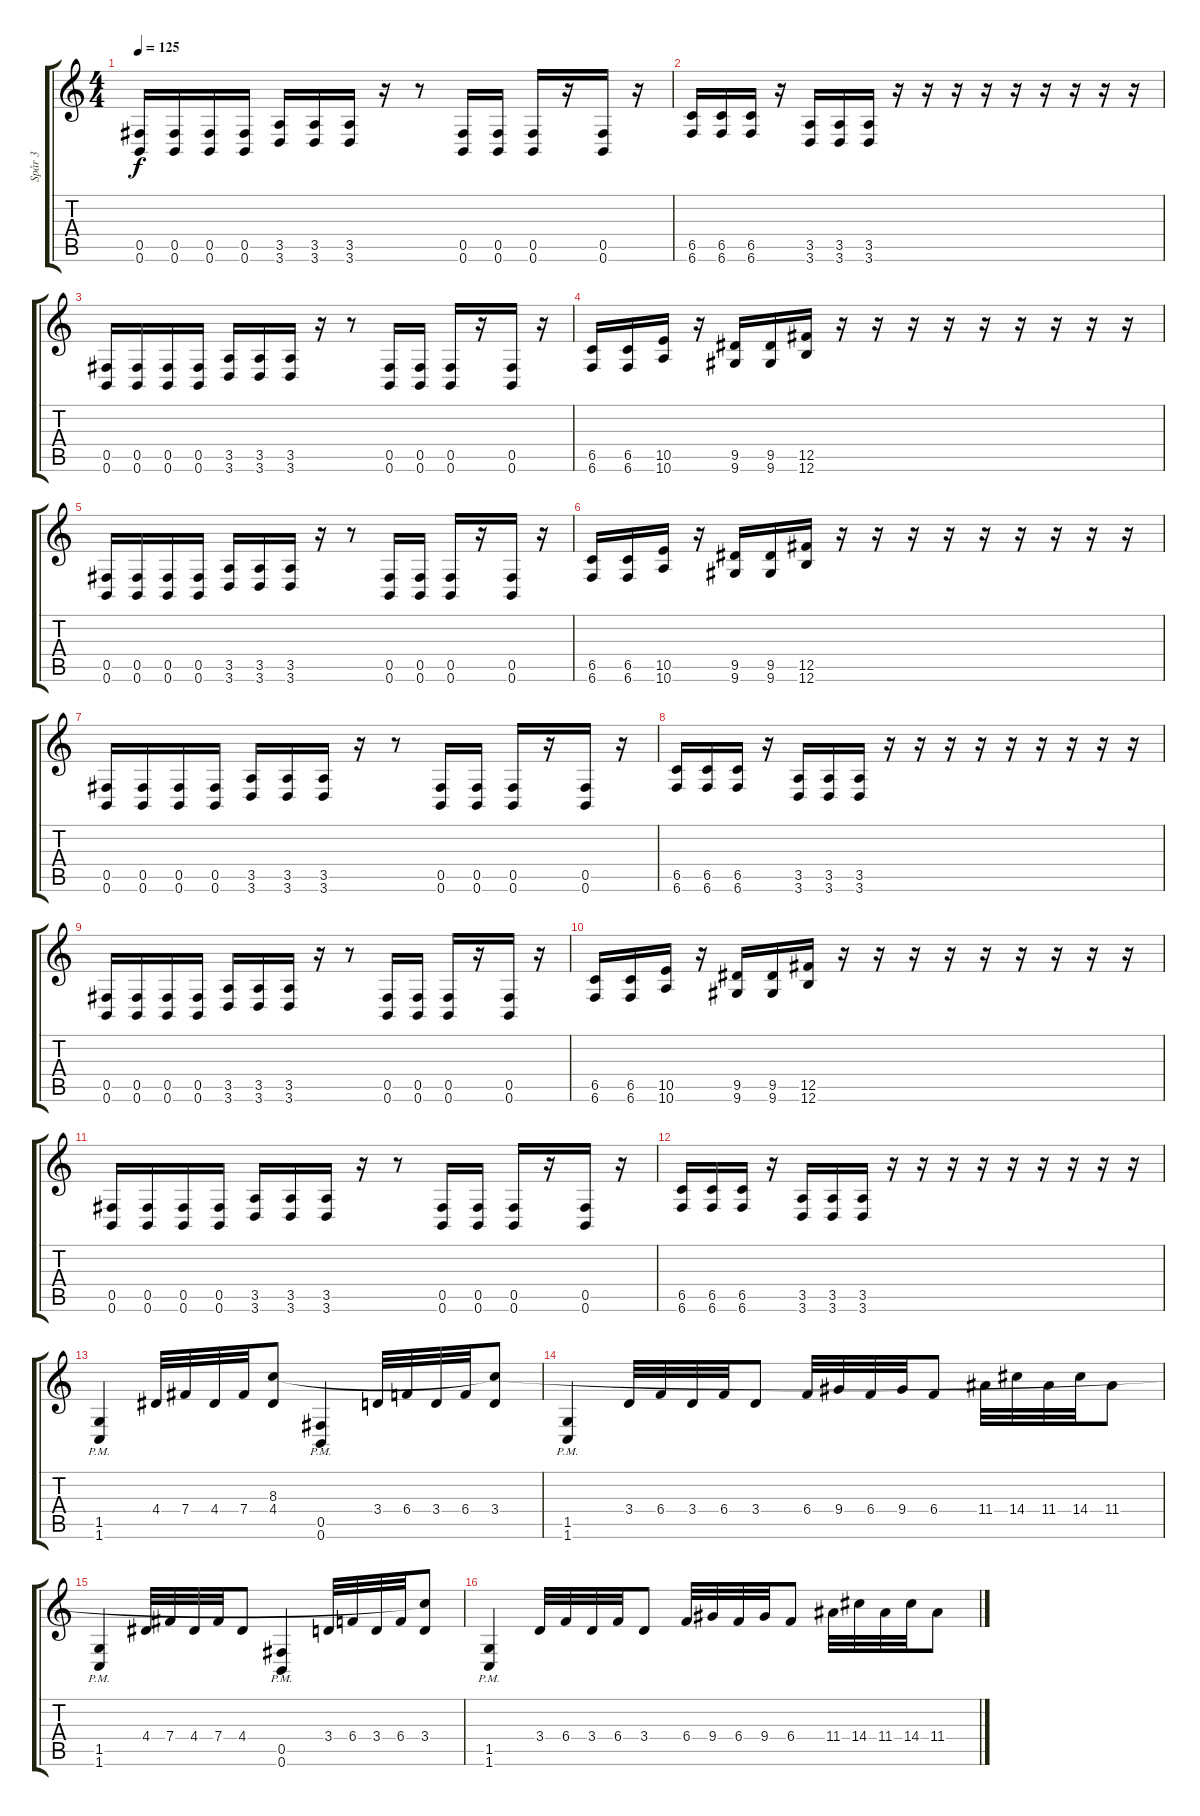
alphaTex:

\track ("Spår 3" "Spår 3") {instrument distortionguitar}
\staff {score tabs}
\tuning (Db4 Ab3 E3 B2 Gb2 B1) {hide}
\ts (4 4)
\tempo 125
\clef g2
\ks c
(0.5 0.6).16{dy f} (0.5 0.6).16 (0.5 0.6).16 (0.5 0.6).16 (3.5 3.6).16 (3.5 3.6).16 (3.5 3.6).16 r.16 r.8 (0.5 0.6).16 (0.5 0.6).16 (0.5 0.6).16 r.16 (0.5 0.6).16 r.16 |
(6.5 6.6).16 (6.5 6.6).16 (6.5 6.6).16 r.16 (3.5 3.6).16 (3.5 3.6).16 (3.5 3.6).16 r.16 r.16 r.16 r.16 r.16 r.16 r.16 r.16 r.16 |
(0.5 0.6).16 (0.5 0.6).16 (0.5 0.6).16 (0.5 0.6).16 (3.5 3.6).16 (3.5 3.6).16 (3.5 3.6).16 r.16 r.8 (0.5 0.6).16 (0.5 0.6).16 (0.5 0.6).16 r.16 (0.5 0.6).16 r.16 |
(6.5 6.6).16 (6.5 6.6).16 (10.5 10.6).16 r.16 (9.5 9.6).16 (9.5 9.6).16 (12.5 12.6).16 r.16 r.16 r.16 r.16 r.16 r.16 r.16 r.16 r.16 |
(0.5 0.6).16 (0.5 0.6).16 (0.5 0.6).16 (0.5 0.6).16 (3.5 3.6).16 (3.5 3.6).16 (3.5 3.6).16 r.16 r.8 (0.5 0.6).16 (0.5 0.6).16 (0.5 0.6).16 r.16 (0.5 0.6).16 r.16 |
(6.5 6.6).16 (6.5 6.6).16 (10.5 10.6).16 r.16 (9.5 9.6).16 (9.5 9.6).16 (12.5 12.6).16 r.16 r.16 r.16 r.16 r.16 r.16 r.16 r.16 r.16 |
(0.5 0.6).16 (0.5 0.6).16 (0.5 0.6).16 (0.5 0.6).16 (3.5 3.6).16 (3.5 3.6).16 (3.5 3.6).16 r.16 r.8 (0.5 0.6).16 (0.5 0.6).16 (0.5 0.6).16 r.16 (0.5 0.6).16 r.16 |
(6.5 6.6).16 (6.5 6.6).16 (6.5 6.6).16 r.16 (3.5 3.6).16 (3.5 3.6).16 (3.5 3.6).16 r.16 r.16 r.16 r.16 r.16 r.16 r.16 r.16 r.16 |
(0.5 0.6).16 (0.5 0.6).16 (0.5 0.6).16 (0.5 0.6).16 (3.5 3.6).16 (3.5 3.6).16 (3.5 3.6).16 r.16 r.8 (0.5 0.6).16 (0.5 0.6).16 (0.5 0.6).16 r.16 (0.5 0.6).16 r.16 |
(6.5 6.6).16 (6.5 6.6).16 (10.5 10.6).16 r.16 (9.5 9.6).16 (9.5 9.6).16 (12.5 12.6).16 r.16 r.16 r.16 r.16 r.16 r.16 r.16 r.16 r.16 |
(0.5 0.6).16 (0.5 0.6).16 (0.5 0.6).16 (0.5 0.6).16 (3.5 3.6).16 (3.5 3.6).16 (3.5 3.6).16 r.16 r.8 (0.5 0.6).16 (0.5 0.6).16 (0.5 0.6).16 r.16 (0.5 0.6).16 r.16 |
(6.5 6.6).16 (6.5 6.6).16 (6.5 6.6).16 r.16 (3.5 3.6).16 (3.5 3.6).16 (3.5 3.6).16 r.16 r.16 r.16 r.16 r.16 r.16 r.16 r.16 r.16 |
(1.5{pm} 1.6{pm}).4 4.4.32 7.4.32 4.4.32 7.4.32 (8.3 4.4).8 (0.5{pm} 0.6{pm}).4 3.4.32 6.4.32 3.4.32 6.4.32 (8.3{t} 3.4).8 |
(1.5{pm} 1.6{pm}).4 3.4.32 6.4.32 3.4.32 6.4.32 3.4.8 6.4.32 9.4.32 6.4.32 9.4.32 6.4.8 11.4.32 14.4.32 11.4.32 14.4.32 11.4.8 |
(1.5{pm} 1.6{pm}).4 4.4.32 7.4.32 4.4.32 7.4.32 4.4.8 (0.5{pm} 0.6{pm}).4 3.4.32 6.4.32 3.4.32 6.4.32 (8.3{t} 3.4).8 |
(1.5{pm} 1.6{pm}).4 3.4.32 6.4.32 3.4.32 6.4.32 3.4.8 6.4.32 9.4.32 6.4.32 9.4.32 6.4.8 11.4.32 14.4.32 11.4.32 14.4.32 11.4.8
